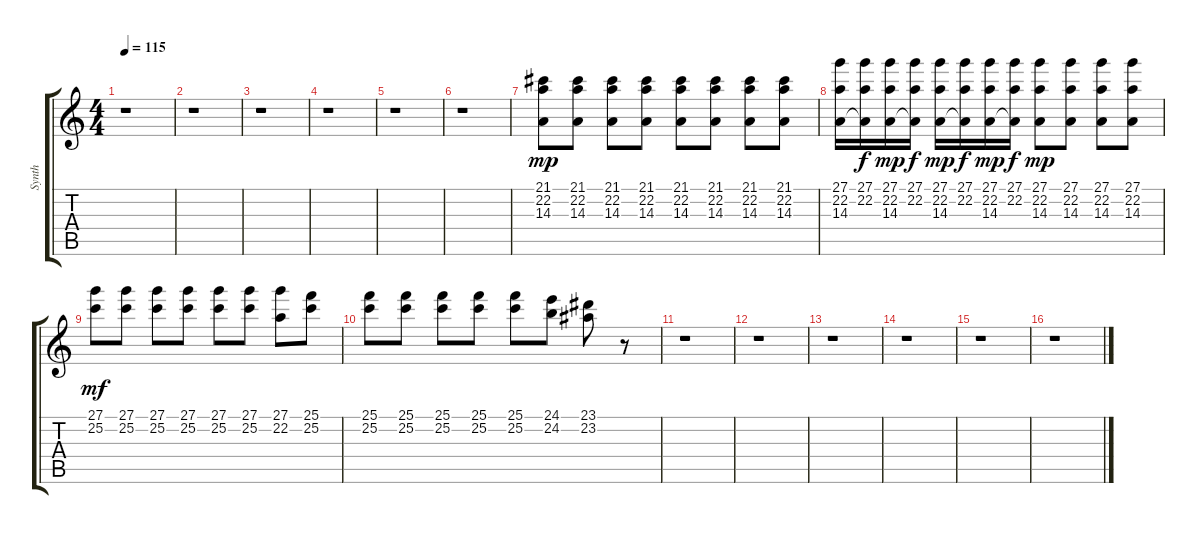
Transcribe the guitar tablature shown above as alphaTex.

\track ("Synth" "Synth") {instrument acousticgrandpiano}
\staff {score tabs}
\tuning (E4 B3 G3 D3 A2 E2) {hide}
\ts (4 4)
\tempo 115
\clef g2
\ks c
r.1{dy mf} |
r.1 |
r.1 |
r.1 |
r.1 |
r.1 |
(21.1 22.2 14.3).8{dy mp} (21.1 22.2 14.3).8 (21.1 22.2 14.3).8 (21.1 22.2 14.3).8 (21.1 22.2 14.3).8 (21.1 22.2 14.3).8 (21.1 22.2 14.3).8 (21.1 22.2 14.3).8 |
(27.1 22.2 14.3).16 (27.1 22.2 14.3{t}).16{dy f} (27.1 22.2 14.3).16{dy mp} (27.1 22.2 14.3{t}).16{dy f} (27.1 22.2 14.3).16{dy mp} (27.1 22.2 14.3{t}).16{dy f} (27.1 22.2 14.3).16{dy mp} (27.1 22.2 14.3{t}).16{dy f} (27.1 22.2 14.3).8{dy mp} (27.1 22.2 14.3).8 (27.1 22.2 14.3).8 (27.1 22.2 14.3).8 |
(27.1 25.2).8{dy mf} (27.1 25.2).8 (27.1 25.2).8 (27.1 25.2).8 (27.1 25.2).8 (27.1 25.2).8 (27.1 22.2).8 (25.1 25.2).8 |
(25.1 25.2).8 (25.1 25.2).8 (25.1 25.2).8 (25.1 25.2).8 (25.1 25.2).8 (24.1 24.2).8 (23.1 23.2).8 r.8 |
r.1 |
r.1 |
r.1 |
r.1 |
r.1 |
r.1
